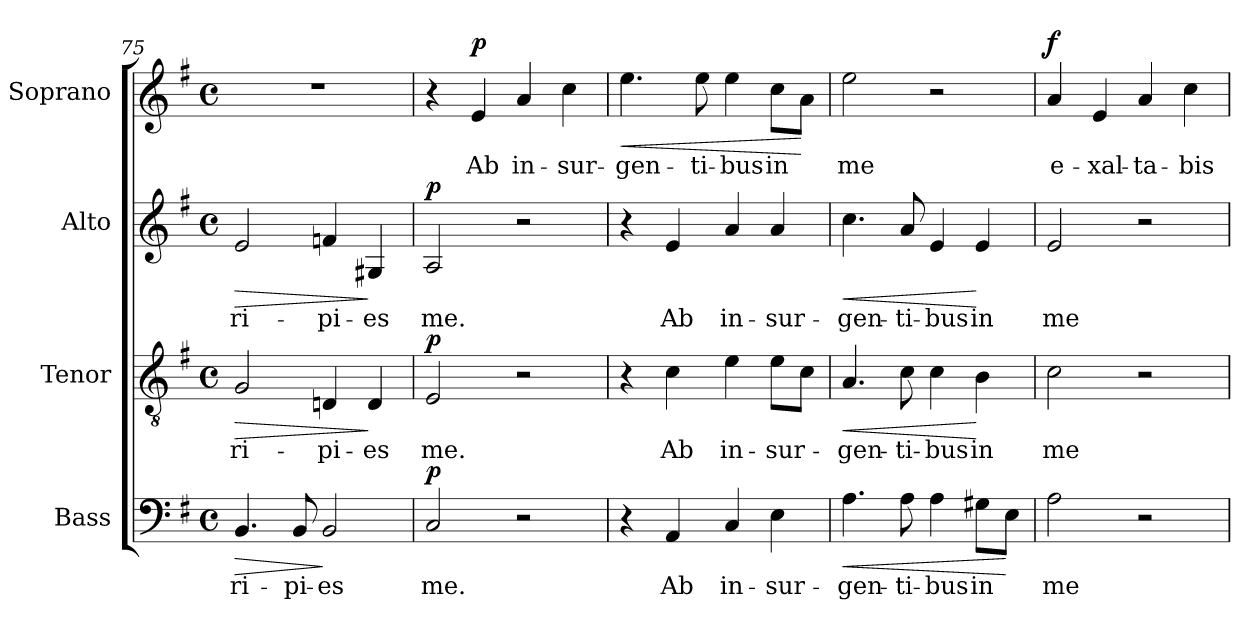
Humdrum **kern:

**kern	**text	**dynam	**kern	**text	**dynam	**kern	**text	**dynam	**kern	**text	**dynam
*part4	*part4	*part4	*part3	*part3	*part3	*part2	*part2	*part2	*part1	*part1	*part1
*staff4	*staff4	*staff4	*staff3	*staff3	*staff3	*staff2	*staff2	*staff2	*staff1	*staff1	*staff1
*I"Bass	*	*	*I"Tenor	*	*	*I"Alto	*	*	*I"Soprano	*	*
*I'B.	*	*	*I'T.	*	*	*I'A.	*	*	*I'S.	*	*
*clefF4	*	*	*clefGv2	*	*	*clefG2	*	*	*clefG2	*	*
*	*	*	*ITrd7c12	*	*	*	*	*	*	*	*
*k[f#]	*	*	*k[f#]	*	*	*k[f#]	*	*	*k[f#]	*	*
*G:	*	*	*G:	*	*	*G:	*	*	*G:	*	*
*M4/4	*	*	*M4/4	*	*	*M4/4	*	*	*M4/4	*	*
*met(c)	*	*	*met(c)	*	*	*met(c)	*	*	*met(c)	*	*
=75	=75	=75	=75	=75	=75	=75	=75	=75	=75	=75	=75
!	!LO:LY:b:color=#000000	!LO:HP:b	!	!	!	!	!	!	!	!	!
!	!	!	!	!LO:LY:b:color=#000000	!LO:HP:b	!	!	!	!	!	!
!	!	!	!	!	!	!	!LO:LY:b:color=#000000	!LO:HP:b	!	!	!
4.BBi/	-ri-	>	2GGi/	-ri-	>	2ei/	-ri-	>	1r	.	.
!	!LO:LY:b:color=#000000	!	!	!	!	!	!	!	!	!	!
8BBi/	-pi-	.	.	.	.	.	.	.	.	.	.
!	!LO:LY:b:color=#000000	!	!	!	!	!	!	!	!	!	!
!	!	!	!	!LO:LY:b:color=#000000	!	!	!	!	!	!	!
!	!	!	!	!	!	!	!LO:LY:b:color=#000000	!	!	!	!
2BBi/	-es	]	4DDni/	-pi-	.	4fni/	-pi-	.	.	.	.
!	!	!	!	!LO:LY:b:color=#000000	!	!	!	!	!	!	!
!	!	!	!	!	!	!	!LO:LY:b:color=#000000	!	!	!	!
.	.	.	4DDi/	-es	]	4G#Xi/	-es	]	.	.	.
=76	=76	=76	=76	=76	=76	=76	=76	=76	=76	=76	=76
!	!LO:LY:b:color=#000000	!	!	!	!	!	!	!	!	!	!
!	!	!	!	!LO:LY:b:color=#000000	!	!	!	!	!	!	!
!	!	!	!	!	!	!	!LO:LY:b:color=#000000	!	!	!	!
2Ci/	me.	p	2EEi/	me.	p	2Ai/	me.	p	4r	.	.
!	!	!	!	!	!	!	!	!	!	!LO:LY:b:color=#000000	!
.	.	.	.	.	.	.	.	.	4ei/	Ab	p
!	!	!	!	!	!	!	!	!	!	!LO:LY:b:color=#000000	!
2r	.	.	2r	.	.	2r	.	.	4ai/	in-	.
!	!	!	!	!	!	!	!	!	!	!LO:LY:b:color=#000000	!
.	.	.	.	.	.	.	.	.	4cci\	-sur-	.
=77	=77	=77	=77	=77	=77	=77	=77	=77	=77	=77	=77
!	!	!	!	!	!	!	!	!	!	!LO:LY:b:color=#000000	!LO:HP:b
4r	.	.	4r	.	.	4r	.	.	4.eei\	-gen-	<
!	!LO:LY:b:color=#000000	!	!	!	!	!	!	!	!	!	!
!	!	!	!	!LO:LY:b:color=#000000	!	!	!	!	!	!	!
!	!	!	!	!	!	!	!LO:LY:b:color=#000000	!	!	!	!
4AAi/	Ab	.	4Ci\	Ab	.	4ei/	Ab	.	.	.	.
!	!	!	!	!	!	!	!	!	!	!LO:LY:b:color=#000000	!
.	.	.	.	.	.	.	.	.	8eei\	-ti-	.
!	!LO:LY:b:color=#000000	!	!	!	!	!	!	!	!	!	!
!	!	!	!	!LO:LY:b:color=#000000	!	!	!	!	!	!	!
!	!	!	!	!	!	!	!LO:LY:b:color=#000000	!	!	!	!
!	!	!	!	!	!	!	!	!	!	!LO:LY:b:color=#000000	!
4Ci/	in-	.	4Ei\	in-	.	4ai/	in-	.	4eei\	-bus	.
!	!LO:LY:b:color=#000000	!	!	!	!	!	!	!	!	!	!
!	!	!	!	!LO:LY:b:color=#000000	!	!	!	!	!	!	!
!	!	!	!	!	!	!	!LO:LY:b:color=#000000	!	!	!	!
!	!	!	!	!	!	!	!	!	!	!LO:LY:b:color=#000000	!
4Ei\	-sur-	.	8Ei\L	-sur-	.	4ai/	-sur-	.	8cci\L	in	.
.	.	.	8Ci\J	.	.	.	.	.	8ai\J	.	[
!!LO:PB:g=z
=78	=78	=78	=78	=78	=78	=78	=78	=78	=78	=78	=78
!	!LO:LY:b:color=#000000	!LO:HP:b	!	!	!	!	!	!	!	!	!
!	!	!	!	!LO:LY:b:color=#000000	!LO:HP:b	!	!	!	!	!	!
!	!	!	!	!	!	!	!LO:LY:b:color=#000000	!LO:HP:b	!	!	!
!	!	!	!	!	!	!	!	!	!	!LO:LY:b:color=#000000	!
4.Ai\	-gen-	<	4.AAi/	-gen-	<	4.cci\	-gen-	<	2eei\	me	.
!	!LO:LY:b:color=#000000	!	!	!	!	!	!	!	!	!	!
!	!	!	!	!LO:LY:b:color=#000000	!	!	!	!	!	!	!
!	!	!	!	!	!	!	!LO:LY:b:color=#000000	!	!	!	!
8Ai\	-ti-	.	8Ci\	-ti-	.	8ai/	-ti-	.	.	.	.
!	!LO:LY:b:color=#000000	!	!	!	!	!	!	!	!	!	!
!	!	!	!	!LO:LY:b:color=#000000	!	!	!	!	!	!	!
!	!	!	!	!	!	!	!LO:LY:b:color=#000000	!	!	!	!
4Ai\	-bus	.	4Ci\	-bus	.	4ei/	-bus	.	2r	.	.
!	!LO:LY:b:color=#000000	!	!	!	!	!	!	!	!	!	!
!	!	!	!	!LO:LY:b:color=#000000	!	!	!	!	!	!	!
!	!	!	!	!	!	!	!LO:LY:b:color=#000000	!	!	!	!
8G#Xi\L	in	.	4BBi\	in	[	4ei/	in	[	.	.	.
8Ei\J	.	[	.	.	.	.	.	.	.	.	.
=79	=79	=79	=79	=79	=79	=79	=79	=79	=79	=79	=79
!	!LO:LY:b:color=#000000	!	!	!	!	!	!	!	!	!	!
!	!	!	!	!LO:LY:b:color=#000000	!	!	!	!	!	!	!
!	!	!	!	!	!	!	!LO:LY:b:color=#000000	!	!	!	!
!	!	!	!	!	!	!	!	!	!	!LO:LY:b:color=#000000	!
2Ai\	me	.	2Ci\	me	.	2ei/	me	.	4ai/	e-	f
!	!	!	!	!	!	!	!	!	!	!LO:LY:b:color=#000000	!
.	.	.	.	.	.	.	.	.	4ei/	-xal-	.
!	!	!	!	!	!	!	!	!	!	!LO:LY:b:color=#000000	!
2r	.	.	2r	.	.	2r	.	.	4ai/	-ta-	.
!	!	!	!	!	!	!	!	!	!	!LO:LY:b:color=#000000	!
.	.	.	.	.	.	.	.	.	4cci\	-bis	.
=	=	=	=	=	=	=	=	=	=	=	=
*-	*-	*-	*-	*-	*-	*-	*-	*-	*-	*-	*-
